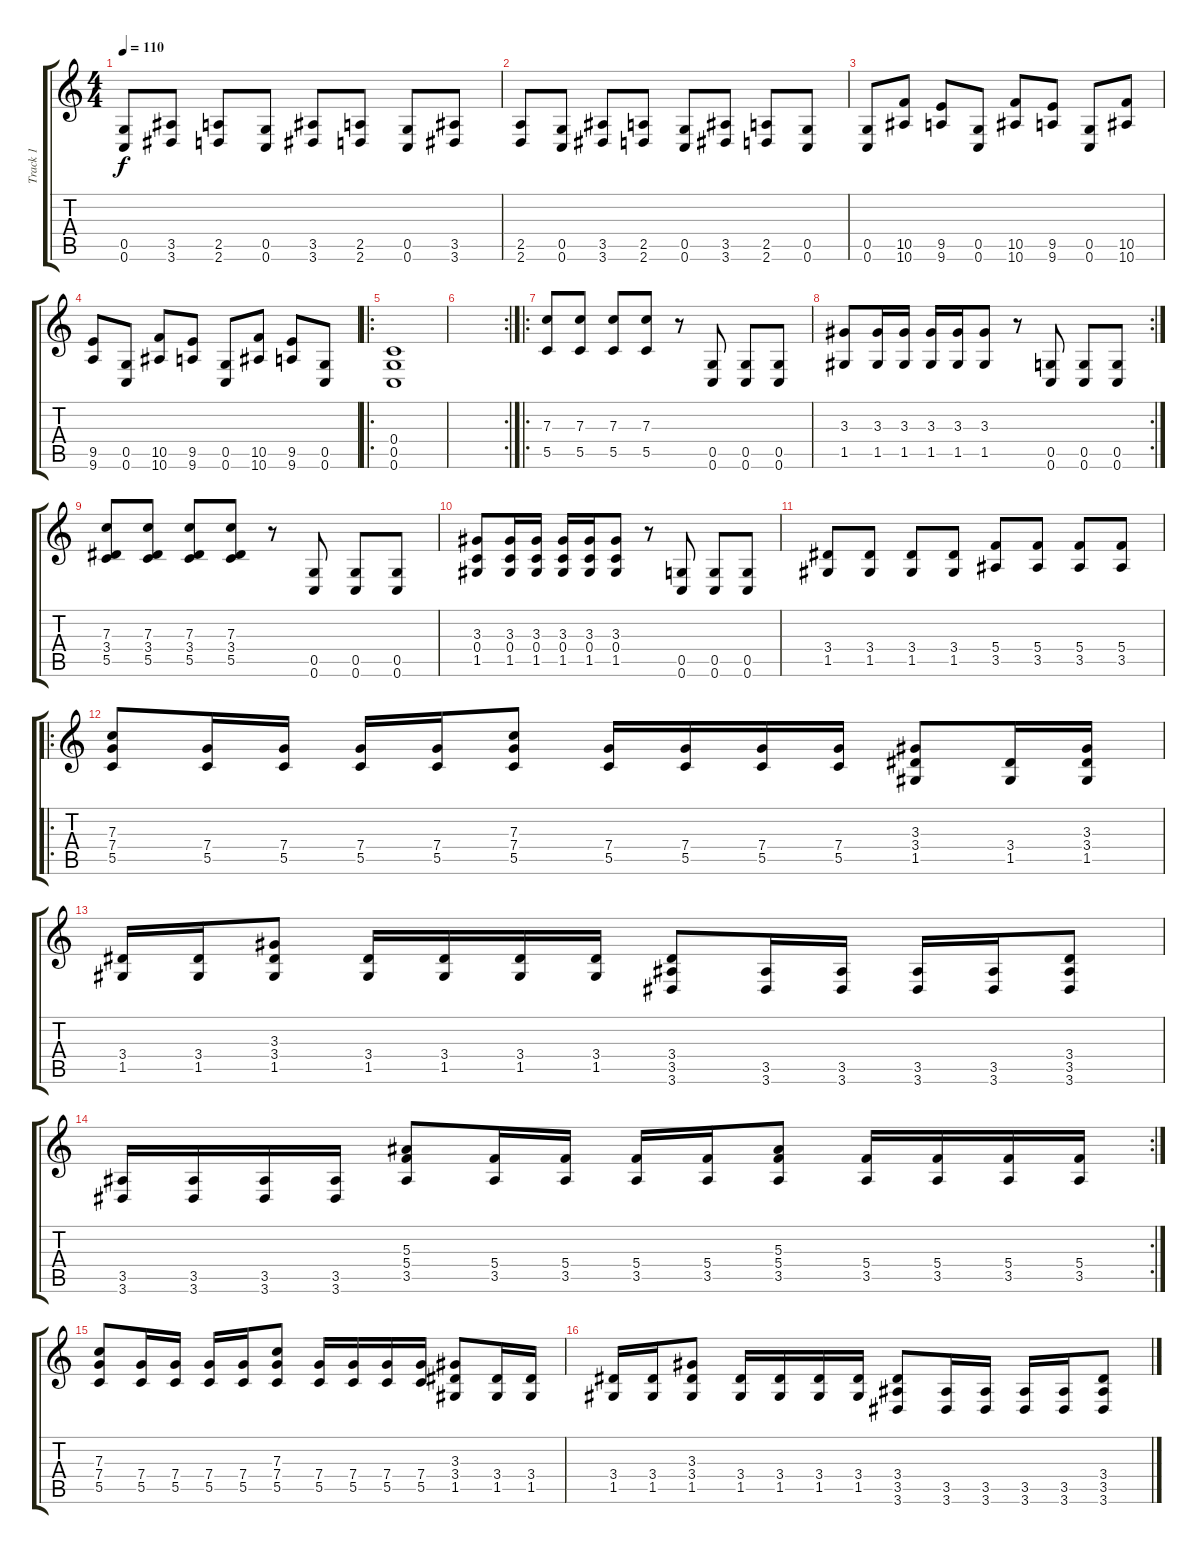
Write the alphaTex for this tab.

\track ("Track 1" "Track 1") {instrument distortionguitar}
\staff {score tabs}
\tuning (D4 A3 F3 C3 G2 C2) {hide}
\ts (4 4)
\tempo 110
\clef g2
\ks c
(0.5 0.6).8{dy f instrument distortionguitar} (3.5 3.6).8 (2.5 2.6).8 (0.5 0.6).8 (3.5 3.6).8 (2.5 2.6).8 (0.5 0.6).8 (3.5 3.6).8 |
(2.5 2.6).8 (0.5 0.6).8 (3.5 3.6).8 (2.5 2.6).8 (0.5 0.6).8 (3.5 3.6).8 (2.5 2.6).8 (0.5 0.6).8 |
(0.5 0.6).8 (10.5 10.6).8 (9.5 9.6).8 (0.5 0.6).8 (10.5 10.6).8 (9.5 9.6).8 (0.5 0.6).8 (10.5 10.6).8 |
(9.5 9.6).8 (0.5 0.6).8 (10.5 10.6).8 (9.5 9.6).8 (0.5 0.6).8 (10.5 10.6).8 (9.5 9.6).8 (0.5 0.6).8 |
\ro
(0.4 0.5 0.6).1{volume 0} |
\rc 2
|
\ro
(7.3 5.5).8{volume 13} (7.3 5.5).8 (7.3 5.5).8 (7.3 5.5).8 r.8 (0.5 0.6).8 (0.5 0.6).8 (0.5 0.6).8 |
\rc 2
(3.3 1.5).8 (3.3 1.5).16 (3.3 1.5).16 (3.3 1.5).16 (3.3 1.5).16 (3.3 1.5).8 r.8 (0.5 0.6).8 (0.5 0.6).8 (0.5 0.6).8 |
(7.3 3.4 5.5).8{volume 13} (7.3 3.4 5.5).8 (7.3 3.4 5.5).8 (7.3 3.4 5.5).8 r.8 (0.5 0.6).8 (0.5 0.6).8 (0.5 0.6).8 |
(3.3 0.4 1.5).8 (3.3 0.4 1.5).16 (3.3 0.4 1.5).16 (3.3 0.4 1.5).16 (3.3 0.4 1.5).16 (3.3 0.4 1.5).8 r.8 (0.5 0.6).8 (0.5 0.6).8 (0.5 0.6).8 |
(3.4 1.5).8 (3.4 1.5).8 (3.4 1.5).8 (3.4 1.5).8 (5.4 3.5).8 (5.4 3.5).8 (5.4 3.5).8 (5.4 3.5).8 |
\ro
(7.3 7.4 5.5).8 (7.4 5.5).16 (7.4 5.5).16 (7.4 5.5).16 (7.4 5.5).16 (7.3 7.4 5.5).8 (7.4 5.5).16 (7.4 5.5).16 (7.4 5.5).16 (7.4 5.5).16 (3.3 3.4 1.5).8 (3.4 1.5).16 (3.3 3.4 1.5).16 |
(3.4 1.5).16 (3.4 1.5).16 (3.3 3.4 1.5).8 (3.4 1.5).16 (3.4 1.5).16 (3.4 1.5).16 (3.4 1.5).16 (3.4 3.5 3.6).8 (3.5 3.6).16 (3.5 3.6).16 (3.5 3.6).16 (3.5 3.6).16 (3.4 3.5 3.6).8 |
\rc 2
(3.5 3.6).16 (3.5 3.6).16 (3.5 3.6).16 (3.5 3.6).16 (5.3 5.4 3.5).8 (5.4 3.5).16 (5.4 3.5).16 (5.4 3.5).16 (5.4 3.5).16 (5.3 5.4 3.5).8 (5.4 3.5).16 (5.4 3.5).16 (5.4 3.5).16 (5.4 3.5).16 |
(7.3 7.4 5.5).8{volume 9 instrument overdrivenguitar} (7.4 5.5).16 (7.4 5.5).16 (7.4 5.5).16 (7.4 5.5).16 (7.3 7.4 5.5).8 (7.4 5.5).16 (7.4 5.5).16 (7.4 5.5).16 (7.4 5.5).16 (3.3 3.4 1.5).8 (3.4 1.5).16 (3.4 1.5).16 |
(3.4 1.5).16 (3.4 1.5).16 (3.3 3.4 1.5).8 (3.4 1.5).16 (3.4 1.5).16 (3.4 1.5).16 (3.4 1.5).16 (3.4 3.5 3.6).8 (3.5 3.6).16 (3.5 3.6).16 (3.5 3.6).16 (3.5 3.6).16 (3.4 3.5 3.6).8
